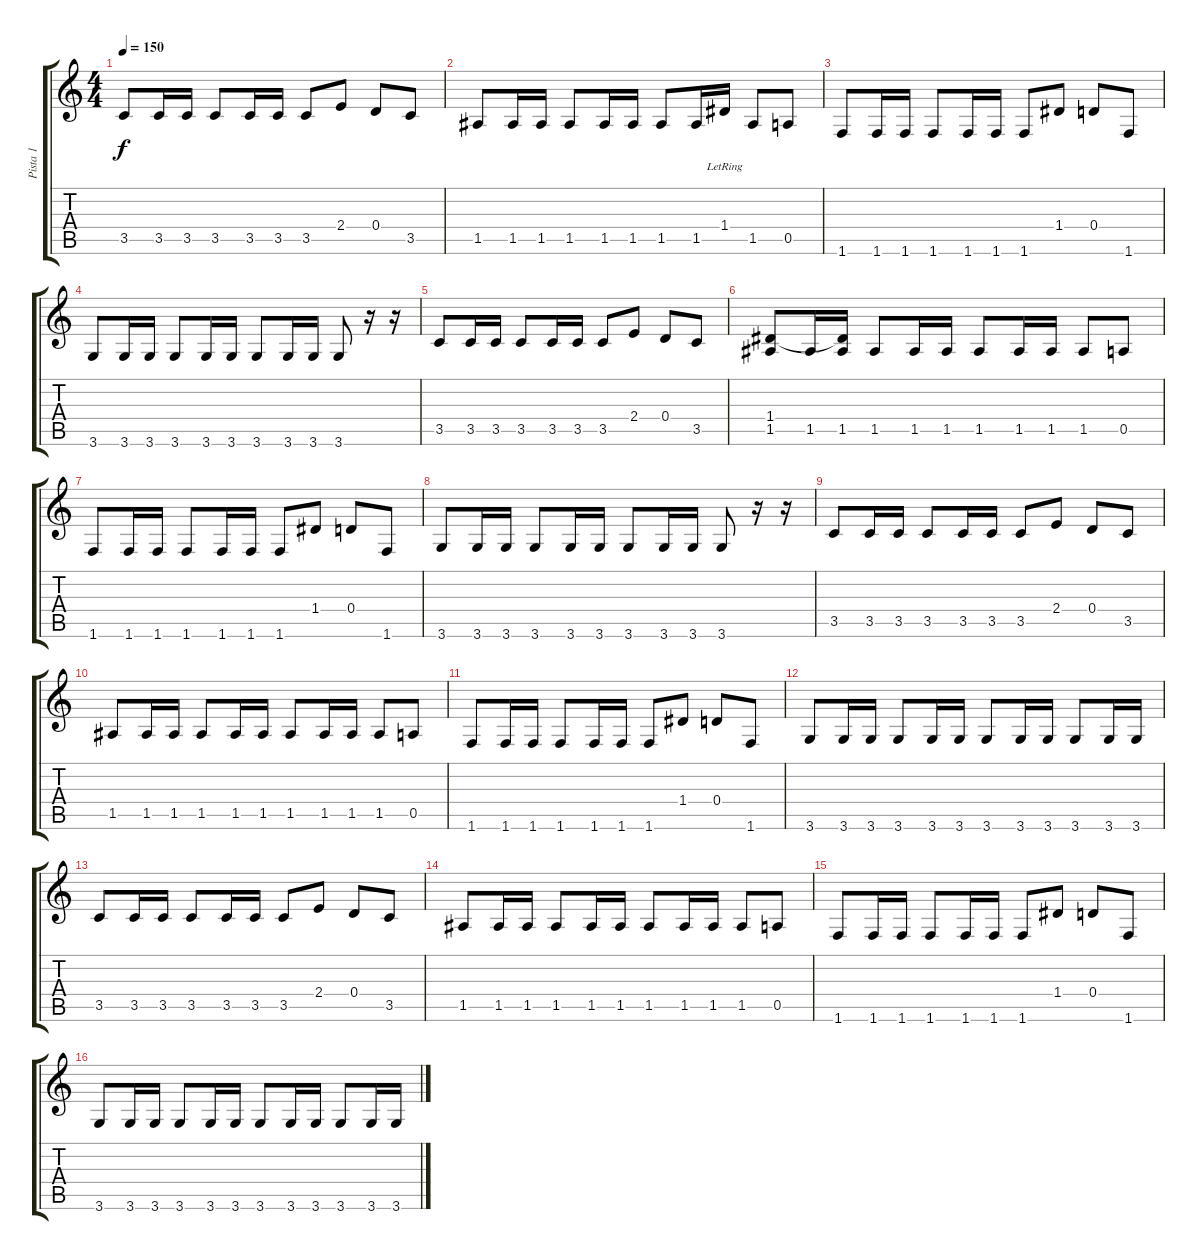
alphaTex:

\track ("Pista 1" "Pista 1") {instrument overdrivenguitar}
\staff {score tabs}
\tuning (E4 B3 G3 D3 A2 E2) {hide}
\ts (4 4)
\tempo 150
\clef g2
\ks c
3.5.8{dy f instrument electricguitarclean} 3.5.16 3.5.16 3.5.8 3.5.16 3.5.16 3.5.8 2.4.8 0.4.8 3.5.8 |
1.5.8 1.5.16 1.5.16 1.5.8 1.5.16 1.5.16 1.5.8 1.5.16 1.4{lr}.16 1.5.8 0.5.8 |
1.6.8 1.6.16 1.6.16 1.6.8 1.6.16 1.6.16 1.6.8 1.4.8 0.4.8 1.6.8 |
3.6.8 3.6.16 3.6.16 3.6.8 3.6.16 3.6.16 3.6.8 3.6.16 3.6.16 3.6.8 r.16 r.16 |
3.5.8 3.5.16 3.5.16 3.5.8 3.5.16 3.5.16 3.5.8 2.4.8 0.4.8 3.5.8 |
(1.4 1.5).8 1.5.16 (1.4{t} 1.5).16 1.5.8 1.5.16 1.5.16 1.5.8 1.5.16 1.5.16 1.5.8 0.5.8 |
1.6.8 1.6.16 1.6.16 1.6.8 1.6.16 1.6.16 1.6.8 1.4.8 0.4.8 1.6.8 |
3.6.8 3.6.16 3.6.16 3.6.8 3.6.16 3.6.16 3.6.8 3.6.16 3.6.16 3.6.8 r.16 r.16 |
3.5.8 3.5.16 3.5.16 3.5.8 3.5.16 3.5.16 3.5.8 2.4.8 0.4.8 3.5.8 |
1.5.8 1.5.16 1.5.16 1.5.8 1.5.16 1.5.16 1.5.8 1.5.16 1.5.16 1.5.8 0.5.8 |
1.6.8 1.6.16 1.6.16 1.6.8 1.6.16 1.6.16 1.6.8 1.4.8 0.4.8 1.6.8 |
3.6.8 3.6.16 3.6.16 3.6.8 3.6.16 3.6.16 3.6.8 3.6.16 3.6.16 3.6.8 3.6.16 3.6.16 |
3.5.8 3.5.16 3.5.16 3.5.8 3.5.16 3.5.16 3.5.8 2.4.8 0.4.8 3.5.8 |
1.5.8 1.5.16 1.5.16 1.5.8 1.5.16 1.5.16 1.5.8 1.5.16 1.5.16 1.5.8 0.5.8 |
1.6.8 1.6.16 1.6.16 1.6.8 1.6.16 1.6.16 1.6.8 1.4.8 0.4.8 1.6.8 |
3.6.8 3.6.16 3.6.16 3.6.8 3.6.16 3.6.16 3.6.8 3.6.16 3.6.16 3.6.8 3.6.16 3.6.16
